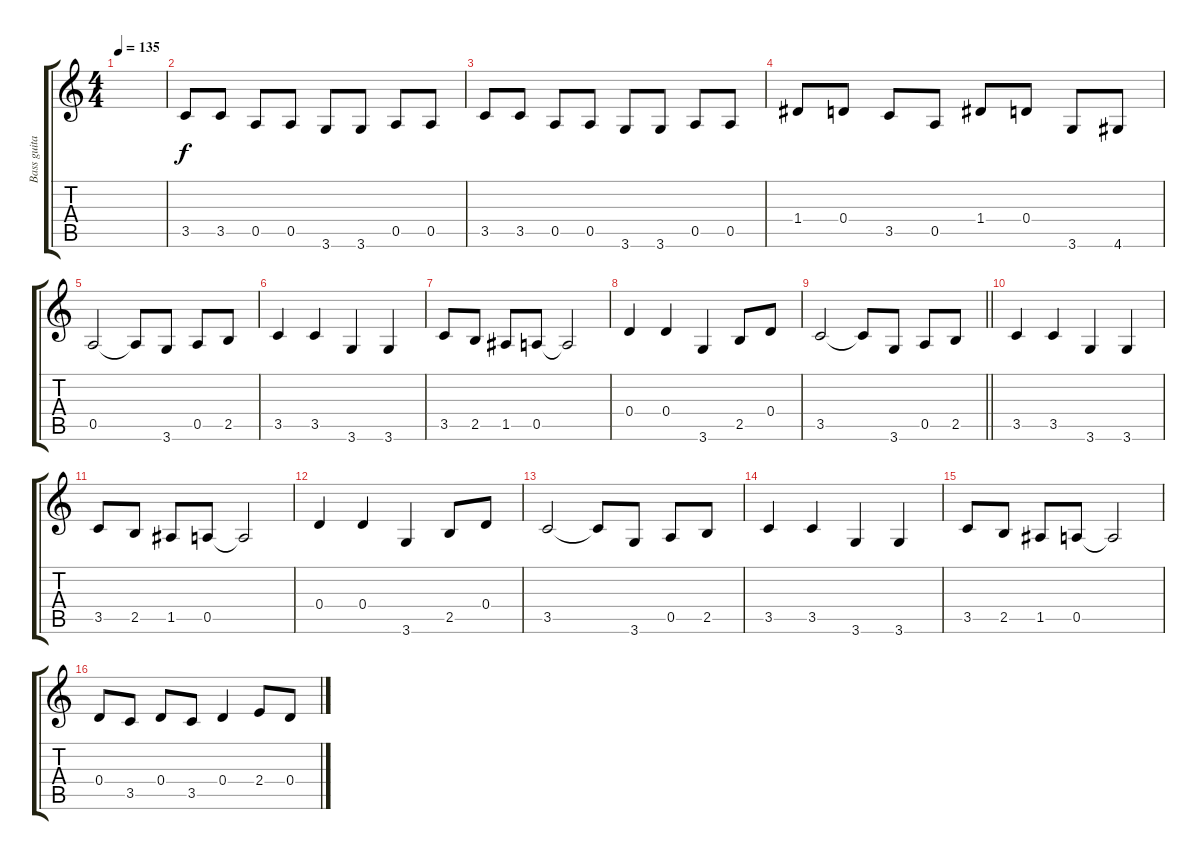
\track ("Bass guitar" "Bass guita") {instrument electricbasspick}
\staff {score tabs}
\tuning (E4 B3 G3 D3 A2 E2) {hide}
\ts (4 4)
\tempo 135
\clef g2
\ks c
|
3.5.8 3.5.8 0.5.8 0.5.8 3.6.8 3.6.8 0.5.8 0.5.8 |
3.5.8 3.5.8 0.5.8 0.5.8 3.6.8 3.6.8 0.5.8 0.5.8 |
1.4.8 0.4.8 3.5.8 0.5.8 1.4.8 0.4.8 3.6.8 4.6.8 |
0.5.2 0.5{t}.8 3.6.8 0.5.8 2.5.8 |
3.5.4 3.5.4 3.6.4 3.6.4 |
3.5.8 2.5.8 1.5.8 0.5.8 0.5{t}.2 |
0.4.4 0.4.4 3.6.4 2.5.8 0.4.8 |
\barLineRight lightlight
3.5.2 3.5{t}.8 3.6.8 0.5.8 2.5.8 |
3.5.4 3.5.4 3.6.4 3.6.4 |
3.5.8 2.5.8 1.5.8 0.5.8 0.5{t}.2 |
0.4.4 0.4.4 3.6.4 2.5.8 0.4.8 |
3.5.2 3.5{t}.8 3.6.8 0.5.8 2.5.8 |
3.5.4 3.5.4 3.6.4 3.6.4 |
3.5.8 2.5.8 1.5.8 0.5.8 0.5{t}.2 |
0.4.8 3.5.8 0.4.8 3.5.8 0.4.4 2.4.8 0.4.8
